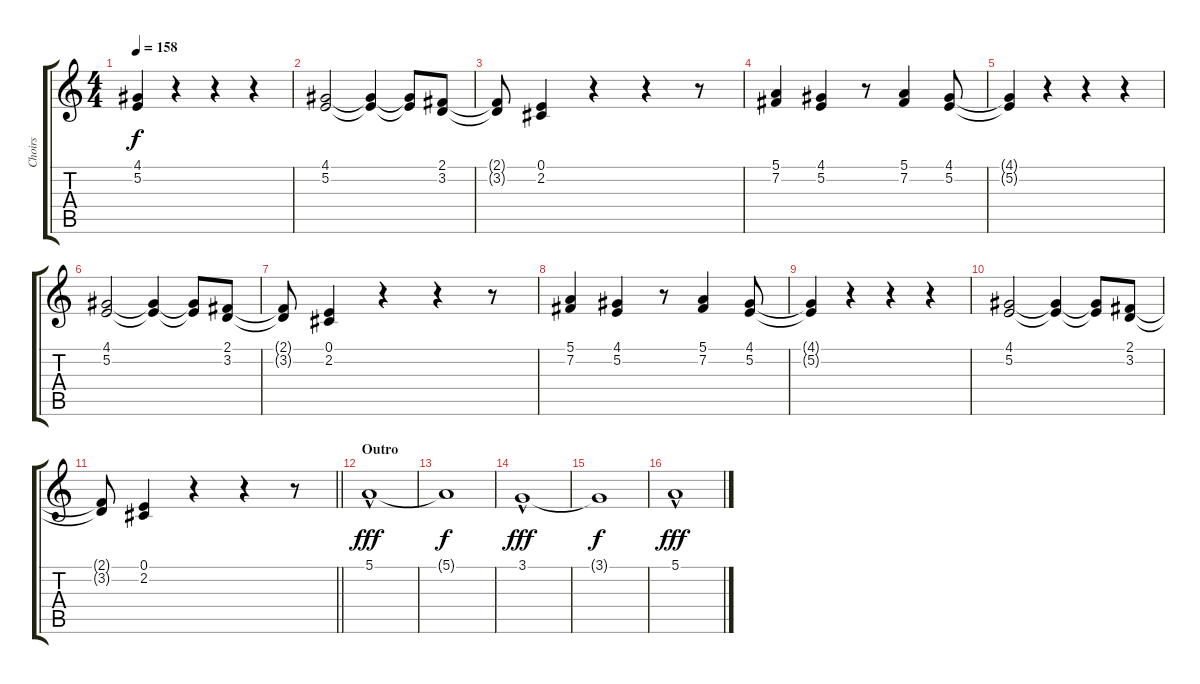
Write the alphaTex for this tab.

\track ("Choirs" "Choirs") {instrument voiceoohs}
\staff {score tabs}
\tuning (E4 B3 G3 D3 A2 E2) {hide}
\ts (4 4)
\tempo 158
\clef g2
\ks c
(4.1{t} 5.2{t}).4{dy f} r.4 r.4 r.4 |
(4.1 5.2).2 (4.1{t} 5.2{t}).4 (4.1{t} 5.2{t}).8 (2.1 3.2).8 |
(2.1{t} 3.2{t}).8 (0.1 2.2).4 r.4 r.4 r.8 |
(5.1 7.2).4 (4.1 5.2).4 r.8 (5.1 7.2).4 (4.1 5.2).8 |
(4.1{t} 5.2{t}).4 r.4 r.4 r.4 |
(4.1 5.2).2 (4.1{t} 5.2{t}).4 (4.1{t} 5.2{t}).8 (2.1 3.2).8 |
(2.1{t} 3.2{t}).8 (0.1 2.2).4 r.4 r.4 r.8 |
(5.1 7.2).4 (4.1 5.2).4 r.8 (5.1 7.2).4 (4.1 5.2).8 |
(4.1{t} 5.2{t}).4 r.4 r.4 r.4 |
(4.1 5.2).2 (4.1{t} 5.2{t}).4 (4.1{t} 5.2{t}).8 (2.1 3.2).8 |
\barLineRight lightlight
(2.1{t} 3.2{t}).8 (0.1 2.2).4 r.4 r.4 r.8 |
\section ("" "Outro")
5.1{hac}.1{dy fff} |
5.1{t}.1{dy f} |
3.1{hac}.1{dy fff} |
3.1{t}.1{dy f} |
5.1{hac}.1{dy fff}
